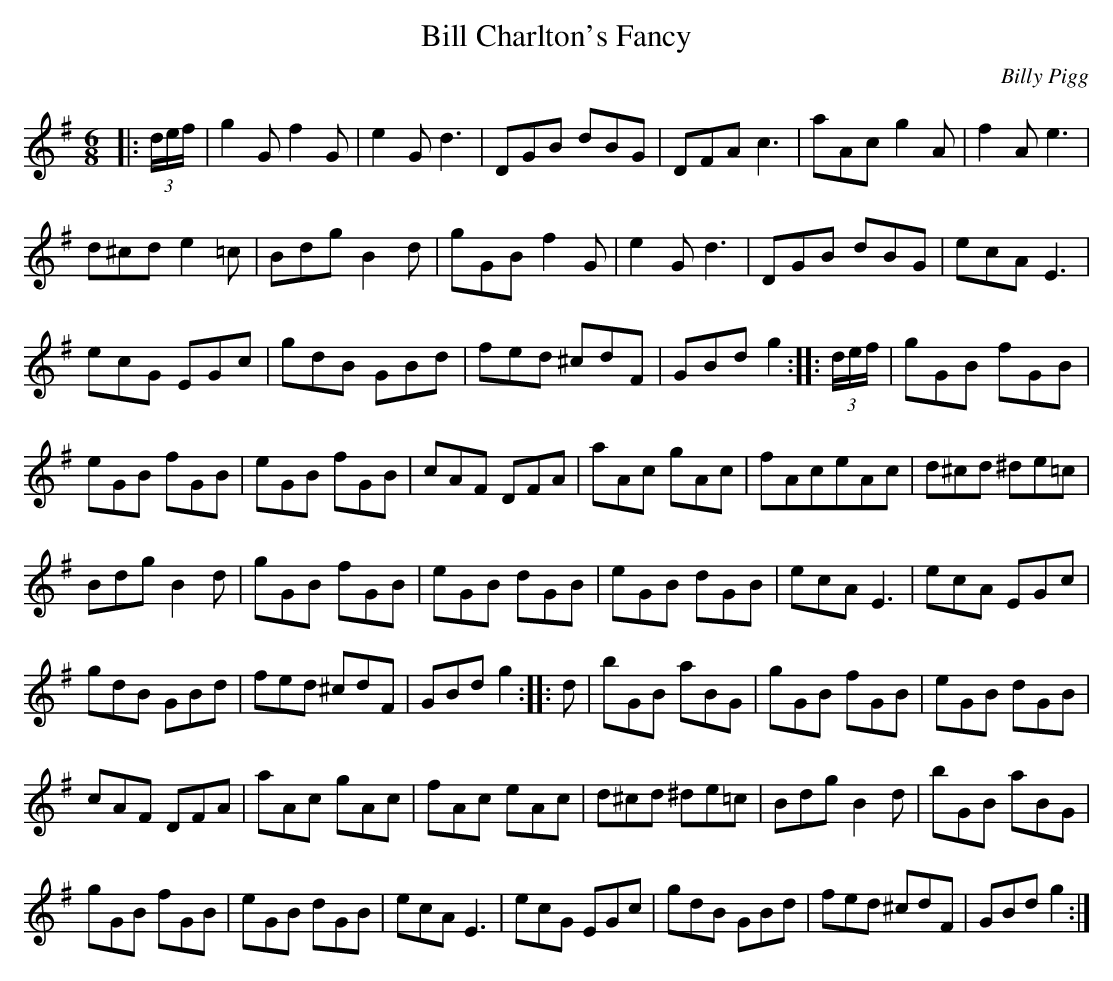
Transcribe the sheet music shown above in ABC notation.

X:1
T:Bill Charlton's Fancy
C:Billy Pigg
M:6/8
L:1/8
K:G
|:(3d/e/f/ | g2 G f2 G | e2 G d3 | DGB dBG | DFA c3 | aAc g2 A |f2 A e3 |
d^cd e2 =c | Bdg B2 d | gGB f2 G | e2 G d3 | DGB dBG |ecA E3 |
ecG EGc | gdB GBd | fed ^cdF | GBd g2 :: (3d/e/f/ | gGB fGB |
eGB fGB | eGB fGB | cAF DFA | aAc gAc | fAceAc | d^cd ^de=c |
Bdg B2 d | gGB fGB | eGB dGB | eGB dGB | ecA E3 | ecA EGc |
gdB GBd | fed ^cdF| GBd g2 :: d | bGB aBG |gGB fGB | eGB dGB|
cAF DFA | aAc gAc | fAc eAc | d^cd ^de=c | Bdg B2 d | bGB aBG |
gGB fGB | eGB dGB | ecA E3 | ecG EGc | gdB GBd | fed ^cdF | GBd g2 :|
